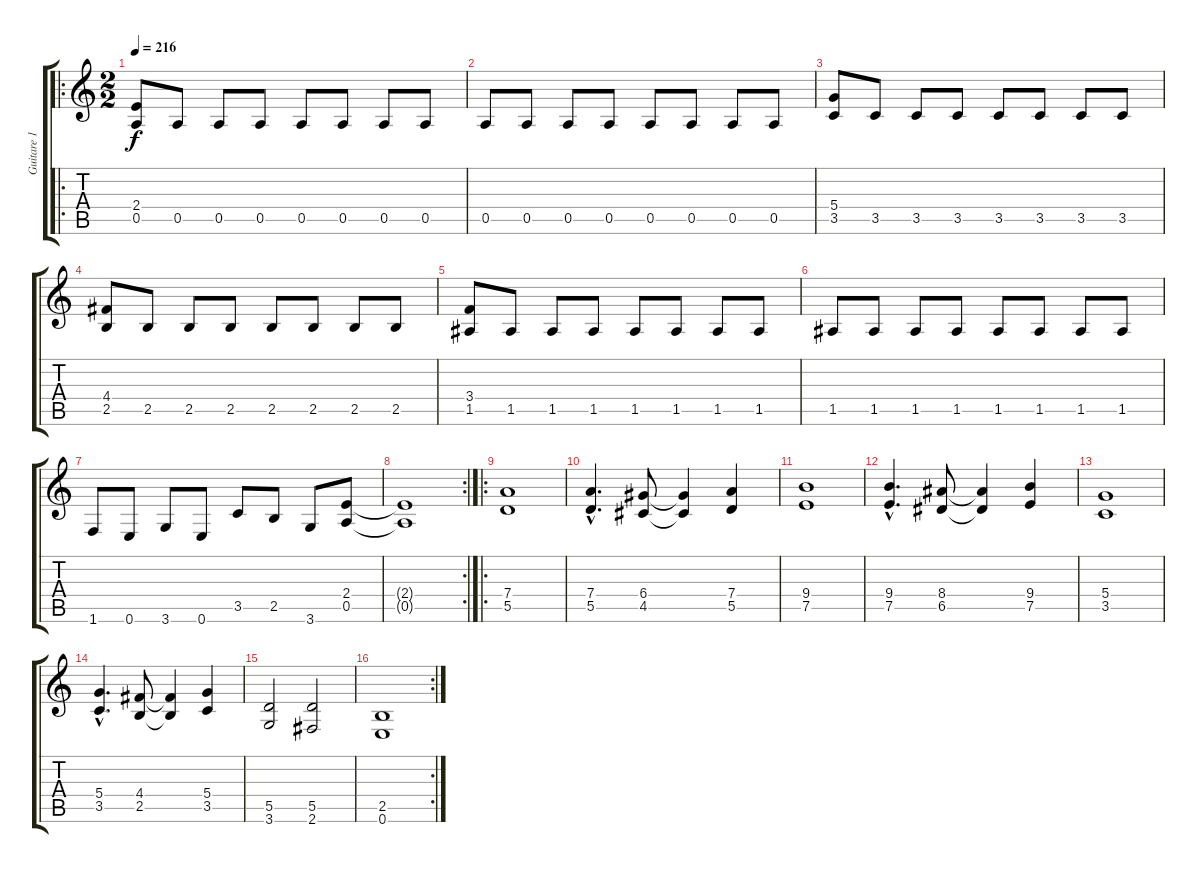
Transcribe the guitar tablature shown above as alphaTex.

\track ("Guitare 1" "Guitare 1") {instrument distortionguitar}
\staff {score tabs}
\tuning (E4 B3 G3 D3 A2 E2) {hide}
\ro
\ts (2 2)
\tempo 216
\clef g2
\ks c
(2.4 0.5).8{dy f} 0.5.8 0.5.8 0.5.8 0.5.8 0.5.8 0.5.8 0.5.8 |
0.5.8 0.5.8 0.5.8 0.5.8 0.5.8 0.5.8 0.5.8 0.5.8 |
(5.4 3.5).8 3.5.8 3.5.8 3.5.8 3.5.8 3.5.8 3.5.8 3.5.8 |
(4.4 2.5).8 2.5.8 2.5.8 2.5.8 2.5.8 2.5.8 2.5.8 2.5.8 |
(3.4 1.5).8 1.5.8 1.5.8 1.5.8 1.5.8 1.5.8 1.5.8 1.5.8 |
1.5.8 1.5.8 1.5.8 1.5.8 1.5.8 1.5.8 1.5.8 1.5.8 |
1.6.8 0.6.8 3.6.8 0.6.8 3.5.8 2.5.8 3.6.8 (2.4 0.5).8 |
\rc 2
(2.4{t} 0.5{t}).1 |
\ro
(7.4 5.5).1 |
(7.4{hac} 5.5{hac}).4{d} (6.4 4.5).8 (6.4{t} 4.5{t}).4 (7.4 5.5).4 |
(9.4 7.5).1 |
(9.4{hac} 7.5{hac}).4{d} (8.4 6.5).8 (8.4{t} 6.5{t}).4 (9.4 7.5).4 |
(5.4 3.5).1 |
(5.4{hac} 3.5{hac}).4{d} (4.4 2.5).8 (4.4{t} 2.5{t}).4 (5.4 3.5).4 |
(5.5 3.6).2 (5.5 2.6).2 |
\rc 2
(2.5 0.6).1
